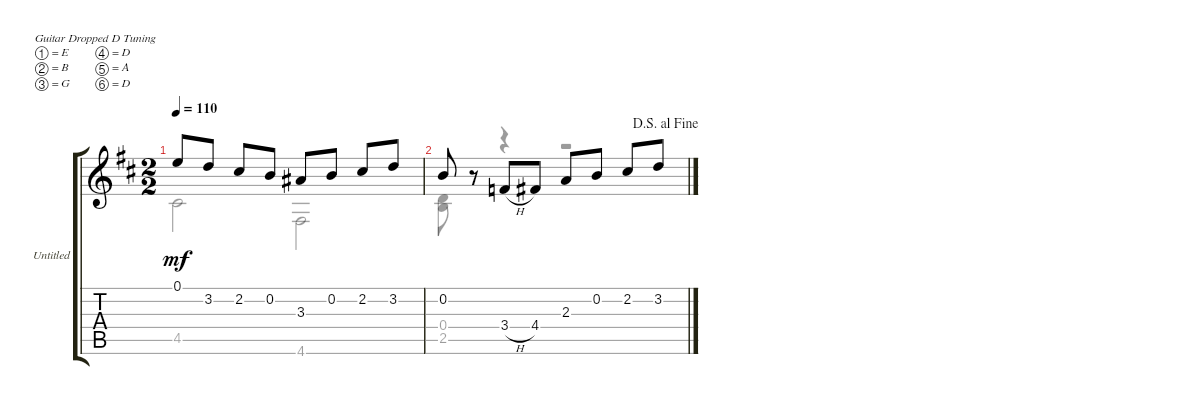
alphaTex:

\bracketExtendMode groupsimilarinstruments
\firstSystemTrackNameOrientation horizontal
\otherSystemsTrackNameOrientation horizontal
\track ("Untitled" "Untitled") {instrument acousticguitarnylon}
\staff {score tabs}
\tuning (E4 B3 G3 D3 A2 D2)
\voice
\ts (2 2)
\tempo 110
\clef g2
\ks d
0.1.8{dy mf} 3.2.8 2.2.8 0.2.8 3.3.8 0.2.8 2.2.8 3.2.8 |
\jump dalsegnoalfine
0.2.8 r.8 3.4{h}.8 4.4.8 2.3.8 0.2.8 2.2.8 3.2.8
\voice
\clef g2
\ottava regular
\simile none
\ks d
4.5.2{dy mf} 4.6.2 |
(0.4 2.5).8 r.8 r.4 r.2
